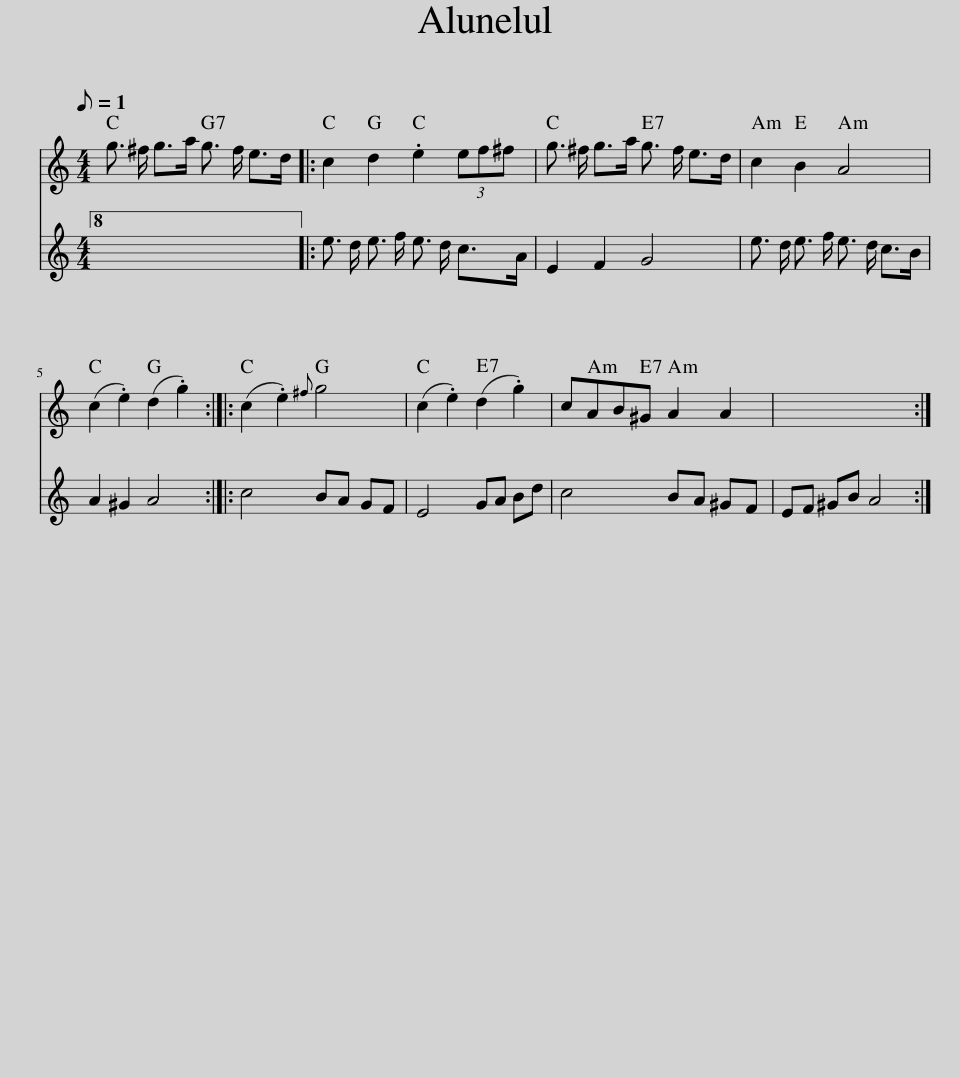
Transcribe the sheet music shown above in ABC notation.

X:1
%%score 1 2
L:1/8
Q:1/8=1
M:4/4
I:linebreak $
K:C
V:1 treble
V:2 treble
V:1
 g3/2 ^f/ g>a g3/2 f/ e>d |: c2 d2 .e2 (3ef^f | g3/2 ^f/ g>a g3/2 f/ e>d | c2 B2 A4 |$ (c2 .e2) (d2 .g2) :: %5
 (c2 .e2){^f} g4 | (c2 .e2) (d2 .g2) | cAB^G A2 A2 | x8 :| %9
V:2
 x8 |: e3/2 d/ e3/2 f/ e3/2 d/ c>A | E2 F2 G4 | e3/2 d/ e3/2 f/ e3/2 d/ c>B |$ A2 ^G2 A4 :: %5
 c4 BA GF | E4 GA Bd | c4 BA ^GF | EF ^GB A4 :| %9
